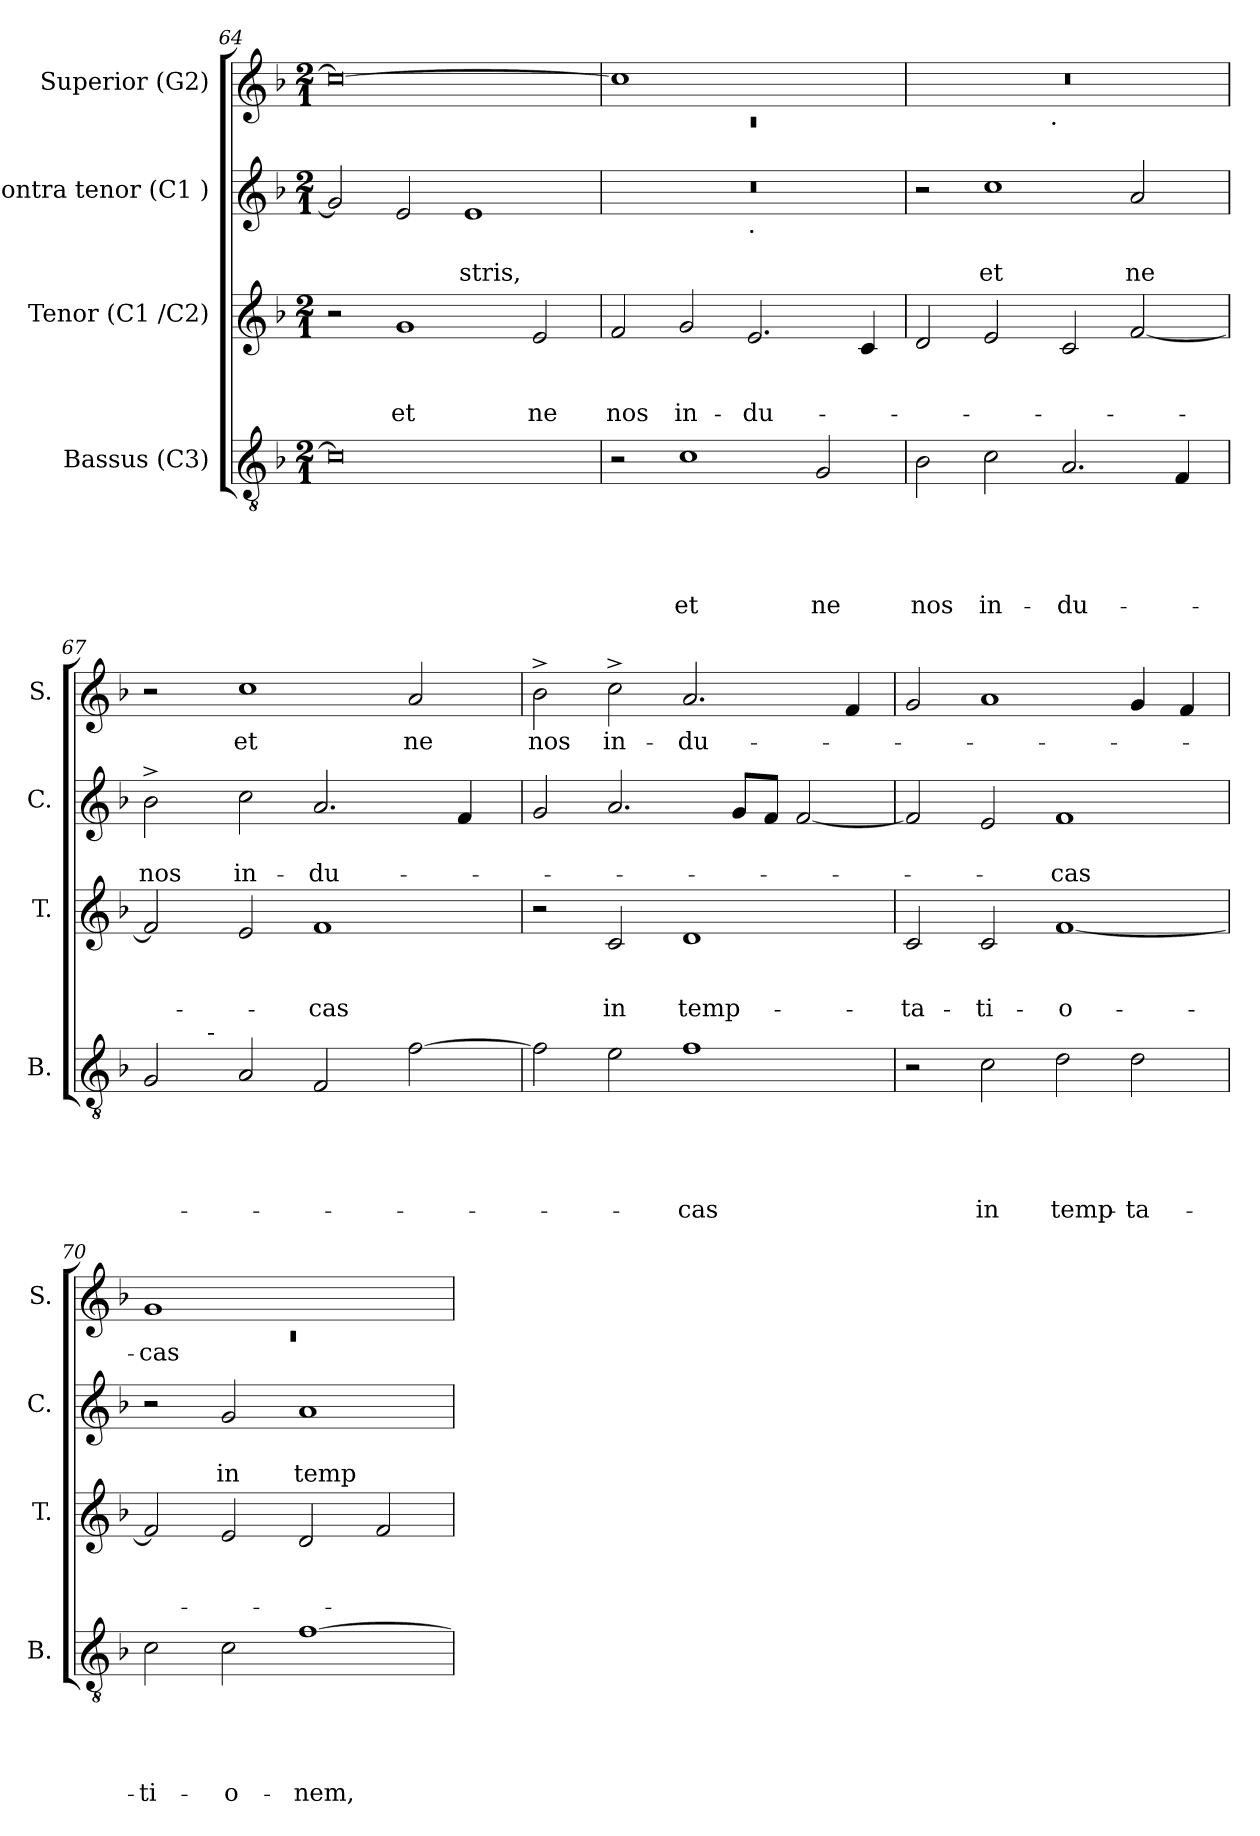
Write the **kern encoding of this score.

**kern	**text	**text	**text	**text	**text	**kern	**text	**text	**text	**kern	**text	**text	**kern	**text
*part4	*part4	*part4	*part4	*part4	*part4	*part3	*part3	*part3	*part3	*part2	*part2	*part2	*part1	*part1
*staff4	*staff4	*staff4	*staff4	*staff4	*staff4	*staff3	*staff3	*staff3	*staff3	*staff2	*staff2	*staff2	*staff1	*staff1
*I"Bassus (C3)	*	*	*	*	*	*I"Tenor (C1 /C2)	*	*	*	*I"Contra tenor (C1 )	*	*	*I"Superior (G2)	*
*I'B.	*	*	*	*	*	*I'T.	*	*	*	*I'C.	*	*	*I'S.	*
*clefGv2	*	*	*	*	*	*clefG2	*	*	*	*clefG2	*	*	*clefG2	*
*k[b-]	*	*	*	*	*	*k[b-]	*	*	*	*k[b-]	*	*	*k[b-]	*
*F:	*	*	*	*	*	*F:	*	*	*	*F:	*	*	*F:	*
*M2/1	*	*	*	*	*	*M2/1	*	*	*	*M2/1	*	*	*M2/1	*
=64	=64	=64	=64	=64	=64	=64	=64	=64	=64	=64	=64	=64	=64	=64
0c]	.	.	.	.	.	2r	.	.	.	2g/]	.	.	0cc_	.
!	!	!	!	!	!	!	!	!	!LO:LY:b	!	!	!	!	!
.	.	.	.	.	.	1g	.	.	et	2e/	.	.	.	.
!	!	!	!	!	!	!	!	!	!	!	!	!LO:LY:b	!	!
.	.	.	.	.	.	.	.	.	.	1e	.	-stris,	.	.
!	!	!	!	!	!	!	!	!	!LO:LY:b	!	!	!	!	!
.	.	.	.	.	.	2e/	.	.	ne	.	.	.	.	.
=65	=65	=65	=65	=65	=65	=65	=65	=65	=65	=65	=65	=65	=65	=65
*	*	*	*	*	*	*	*	*	*	*	*	*	*^	*
!	!	!	!	!	!	!	!	!	!LO:LY:b	!	!	!	!	!LO:N:vis=1	!
*	*	*	*	*	*	*	*	*	*	*^	*	*	*	*	*
2r	.	.	.	.	.	2f/	.	.	nos	0r	1ryy	.	.	1cc]	0rc	.
!	!	!	!	!	!LO:LY:b	!	!	!	!LO:LY:b	!	!	!	!	!	!	!
1c	.	.	.	.	et	2g/	.	.	in-	.	.	.	.	.	.	.
!	!	!	!	!	!	!	!	!	!	!	!LO:TX:b:t=.	!	!	!	!	!
!	!	!	!	!	!	!	!	!	!LO:LY:b	!	!	!	!	!	!	!
.	.	.	.	.	.	2.e/	.	.	-du-	.	1ryy	.	.	1ryy	.	.
!	!	!	!	!	!LO:LY:b	!	!	!	!	!	!	!	!	!	!	!
2G/	.	.	.	.	ne	.	.	.	.	.	.	.	.	.	.	.
.	.	.	.	.	.	4c/	.	.	.	.	.	.	.	.	.	.
=66	=66	=66	=66	=66	=66	=66	=66	=66	=66	=66	=66	=66	=66	=66	=66	=66
!	!	!	!	!	!LO:LY:b	!	!	!	!	!	!	!	!	!	!	!
*	*	*	*	*	*	*	*	*	*	*v	*v	*	*	*	*	*
2B-\	.	.	.	.	nos	2d/	.	.	.	2r	.	.	0r	2ryy	.
!	!	!	!	!	!LO:LY:b	!	!	!	!	!	!	!LO:LY:b	!	!	!
2c\	.	.	.	.	in-	2e/	.	.	.	1cc	.	et	.	4...ryy	.
!	!	!	!	!	!	!	!	!	!	!	!	!	!	!LO:TX:b:t=.	!
.	.	.	.	.	.	.	.	.	.	.	.	.	.	1ryy	.
!	!	!	!	!	!LO:LY:b	!	!	!	!	!	!	!	!	!	!
2.A/	.	.	.	.	-du-	2c/	.	.	.	.	.	.	.	.	.
!	!	!	!	!	!	!	!	!	!	!	!	!LO:LY:b	!	!	!
.	.	.	.	.	.	[<2f/	.	.	.	2a/	.	ne	.	.	.
4F/	.	.	.	.	.	.	.	.	.	.	.	.	.	.	.
.	.	.	.	.	.	.	.	.	.	.	.	.	.	32ryy	.
!!LO:LB:g=z
=67	=67	=67	=67	=67	=67	=67	=67	=67	=67	=67	=67	=67	=67	=67	=67
!	!	!	!	!	!	!	!	!	!	!	!	!LO:LY:b	!	!	!
*^	*	*	*	*	*	*	*	*	*	*	*	*	*v	*v	*
2G/	4.ryy	.	.	.	.	.	2f/]	.	.	.	2b-^>\	.	nos	2r	.
!	!LO:TX:a:t=-	!	!	!	!	!	!	!	!	!	!	!	!	!	!
.	1ryy	.	.	.	.	.	.	.	.	.	.	.	.	.	.
!	!	!	!	!	!	!	!	!	!	!	!	!	!LO:LY:b	!	!LO:LY:b
2A/	.	.	.	.	.	.	2e/	.	.	.	2cc\	.	in-	1cc	et
!	!	!	!	!	!	!	!	!	!	!LO:LY:b	!	!	!LO:LY:b	!	!
2F/	.	.	.	.	.	.	1f	.	.	-cas	2.a/	.	-du-	.	.
.	2ryy	.	.	.	.	.	.	.	.	.	.	.	.	.	.
!	!	!	!	!	!	!	!	!	!	!	!	!	!	!	!LO:LY:b
[>2f\	.	.	.	.	.	.	.	.	.	.	.	.	.	2a/	ne
.	.	.	.	.	.	.	.	.	.	.	4f/	.	.	.	.
.	8ryy	.	.	.	.	.	.	.	.	.	.	.	.	.	.
=68	=68	=68	=68	=68	=68	=68	=68	=68	=68	=68	=68	=68	=68	=68	=68
!	!	!	!	!	!	!	!	!	!	!	!	!	!	!	!LO:LY:b
*v	*v	*	*	*	*	*	*	*	*	*	*	*	*	*	*
2f\]	.	.	.	.	.	2r	.	.	.	2g/	.	.	2b-^>\	nos
!	!	!	!	!	!	!	!	!	!LO:LY:b	!	!	!	!	!LO:LY:b
2e\	.	.	.	.	.	2c/	.	.	in	2.a/	.	.	2cc^>\	in-
!	!	!	!	!	!LO:LY:b	!	!	!	!LO:LY:b	!	!	!	!	!LO:LY:b
1f	.	.	.	.	-cas	1d	.	.	temp-	.	.	.	2.a/	-du-
.	.	.	.	.	.	.	.	.	.	8g/L	.	.	.	.
.	.	.	.	.	.	.	.	.	.	8f/J	.	.	.	.
.	.	.	.	.	.	.	.	.	.	[<2f/	.	.	.	.
.	.	.	.	.	.	.	.	.	.	.	.	.	4f/	.
=69	=69	=69	=69	=69	=69	=69	=69	=69	=69	=69	=69	=69	=69	=69
!	!	!	!	!	!	!	!	!	!LO:LY:b	!	!	!	!	!
2r	.	.	.	.	.	2c/	.	.	-ta-	2f/]	.	.	2g/	.
!	!	!	!	!	!LO:LY:b	!	!	!	!LO:LY:b	!	!	!	!	!
2c\	.	.	.	.	in	2c/	.	.	-ti-	2e/	.	.	1a	.
!	!	!	!	!	!LO:LY:b	!	!	!	!LO:LY:b:rj	!	!	!LO:LY:b	!	!
2d\	.	.	.	.	temp-	[<1f	.	.	-o-	1f	.	-cas	.	.
!	!	!	!	!	!LO:LY:b	!	!	!	!	!	!	!	!	!
2d\	.	.	.	.	-ta-	.	.	.	.	.	.	.	4g/	.
.	.	.	.	.	.	.	.	.	.	.	.	.	4f/	.
=70	=70	=70	=70	=70	=70	=70	=70	=70	=70	=70	=70	=70	=70	=70
*	*	*	*	*	*	*	*	*	*	*	*	*	*^	*
!	!	!	!	!	!LO:LY:b	!	!	!	!	!	!	!	!	!LO:N:vis=1	!LO:LY:b
2c\	.	.	.	.	-ti-	2f/]	.	.	.	2r	.	.	1g	0rc	-cas
!	!	!	!	!	!LO:LY:b	!	!	!	!	!	!	!LO:LY:b	!	!	!
2c\	.	.	.	.	-o-	2e/	.	.	.	2g/	.	in	.	.	.
!	!	!	!	!	!LO:LY:b	!	!	!	!	!	!	!LO:LY:b	!	!	!
[<1f	.	.	.	.	-nem,	2d/	.	.	.	1a	.	temp-	1ryy	.	.
.	.	.	.	.	.	2f/	.	.	.	.	.	.	.	.	.
*	*	*	*	*	*	*	*	*	*	*	*	*	*v	*v	*
=	=	=	=	=	=	=	=	=	=	=	=	=	=	=
*-	*-	*-	*-	*-	*-	*-	*-	*-	*-	*-	*-	*-	*-	*-
